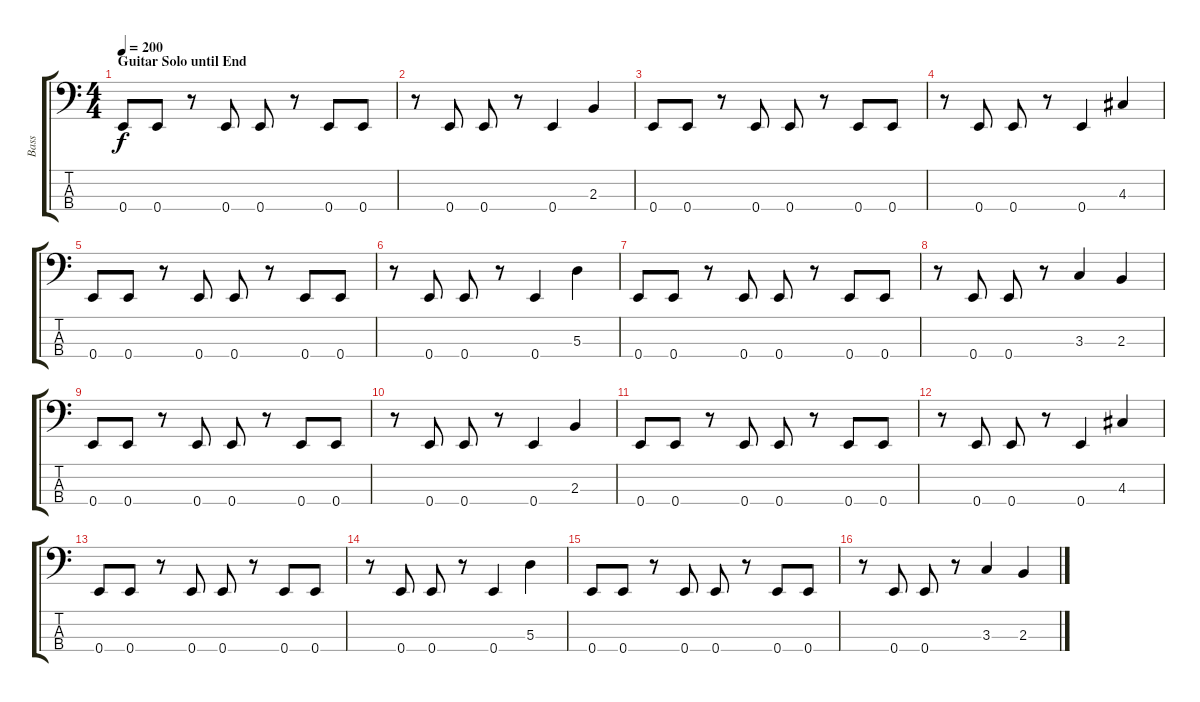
\track ("Bass" "Bass") {instrument electricbasspick}
\staff {score tabs}
\tuning (G2 D2 A1 E1) {hide}
\ts (4 4)
\section ("" "Guitar Solo until End")
\tempo 200
\clef f4
\ks c
0.4.8{dy f} 0.4.8 r.8 0.4.8 0.4.8 r.8 0.4.8 0.4.8 |
r.8 0.4.8 0.4.8 r.8 0.4.4 2.3.4 |
0.4.8 0.4.8 r.8 0.4.8 0.4.8 r.8 0.4.8 0.4.8 |
r.8 0.4.8 0.4.8 r.8 0.4.4 4.3.4 |
0.4.8 0.4.8 r.8 0.4.8 0.4.8 r.8 0.4.8 0.4.8 |
r.8 0.4.8 0.4.8 r.8 0.4.4 5.3.4 |
0.4.8 0.4.8 r.8 0.4.8 0.4.8 r.8 0.4.8 0.4.8 |
r.8 0.4.8 0.4.8 r.8 3.3.4 2.3.4 |
0.4.8 0.4.8 r.8 0.4.8 0.4.8 r.8 0.4.8 0.4.8 |
r.8 0.4.8 0.4.8 r.8 0.4.4 2.3.4 |
0.4.8 0.4.8 r.8 0.4.8 0.4.8 r.8 0.4.8 0.4.8 |
r.8 0.4.8 0.4.8 r.8 0.4.4 4.3.4 |
0.4.8 0.4.8 r.8 0.4.8 0.4.8 r.8 0.4.8 0.4.8 |
r.8 0.4.8 0.4.8 r.8 0.4.4 5.3.4 |
0.4.8 0.4.8 r.8 0.4.8 0.4.8 r.8 0.4.8 0.4.8 |
r.8 0.4.8 0.4.8 r.8 3.3.4 2.3.4
